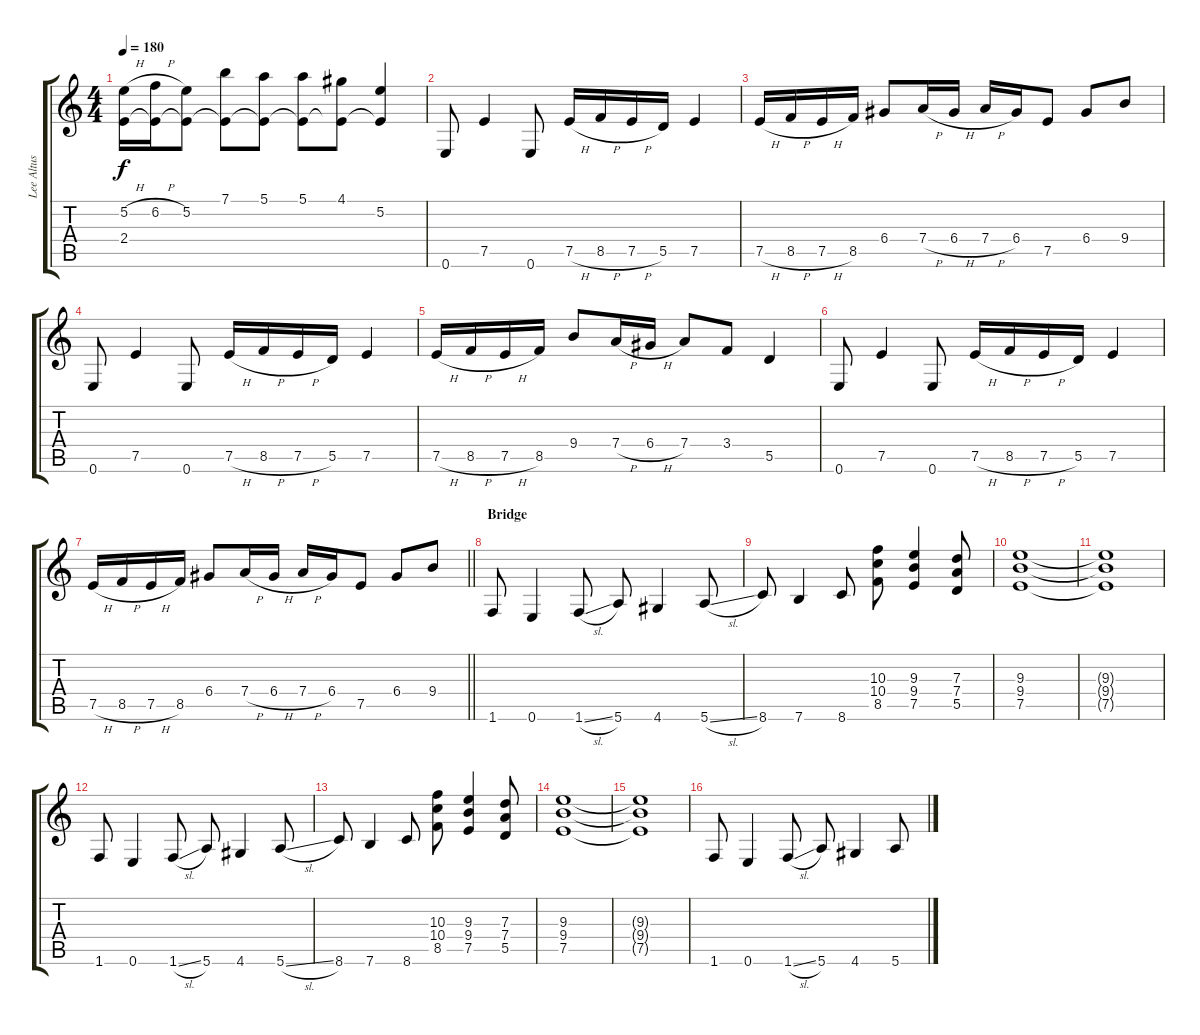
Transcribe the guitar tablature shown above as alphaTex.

\track ("Lee Altus" "Lee Altus") {instrument distortionguitar}
\staff {score tabs}
\tuning (E4 B3 G3 D3 A2 E2) {hide}
\ts (4 4)
\tempo 180
\clef g2
\ks c
(5.2{h} 2.4{t}).16{dy f} (6.2{h} 2.4{t}).16 (5.2 2.4{t}).8 (7.1 2.4{t}).8 (5.1 2.4{t}).8 (5.1 2.4{t}).8 (4.1 2.4{t}).8 (5.2 2.4{t}).4 |
0.6.8{instrument distortionguitar} 7.5.4 0.6.8 7.5{h}.16 8.5{h}.16 7.5{h}.16 5.5.16 7.5.4 |
7.5{h}.16 8.5{h}.16 7.5{h}.16 8.5.16 6.4.8 7.4{h}.16 6.4{h}.16 7.4{h}.16 6.4.16 7.5.8 6.4.8 9.4.8 |
0.6.8 7.5.4 0.6.8 7.5{h}.16 8.5{h}.16 7.5{h}.16 5.5.16 7.5.4 |
7.5{h}.16 8.5{h}.16 7.5{h}.16 8.5.16 9.4.8 7.4{h}.16 6.4{h}.16 7.4.8 3.4.8 5.5.4 |
0.6.8 7.5.4 0.6.8 7.5{h}.16 8.5{h}.16 7.5{h}.16 5.5.16 7.5.4 |
\barLineRight lightlight
7.5{h}.16 8.5{h}.16 7.5{h}.16 8.5.16 6.4.8 7.4{h}.16 6.4{h}.16 7.4{h}.16 6.4.16 7.5.8 6.4.8 9.4.8 |
\section ("" "Bridge")
1.6.8 0.6.4 1.6{sl}.8 5.6.8 4.6.4 5.6{sl}.8 |
8.6.8 7.6.4 8.6.8 (10.3 10.4 8.5).8 (9.3 9.4 7.5).4 (7.3 7.4 5.5).8 |
(9.3 9.4 7.5).1 |
(9.3{t} 9.4{t} 7.5{t}).1 |
1.6.8 0.6.4 1.6{sl}.8 5.6.8 4.6.4 5.6{sl}.8 |
8.6.8 7.6.4 8.6.8 (10.3 10.4 8.5).8 (9.3 9.4 7.5).4 (7.3 7.4 5.5).8 |
(9.3 9.4 7.5).1 |
(9.3{t} 9.4{t} 7.5{t}).1 |
1.6.8 0.6.4 1.6{sl}.8 5.6.8 4.6.4 5.6{sl}.8
